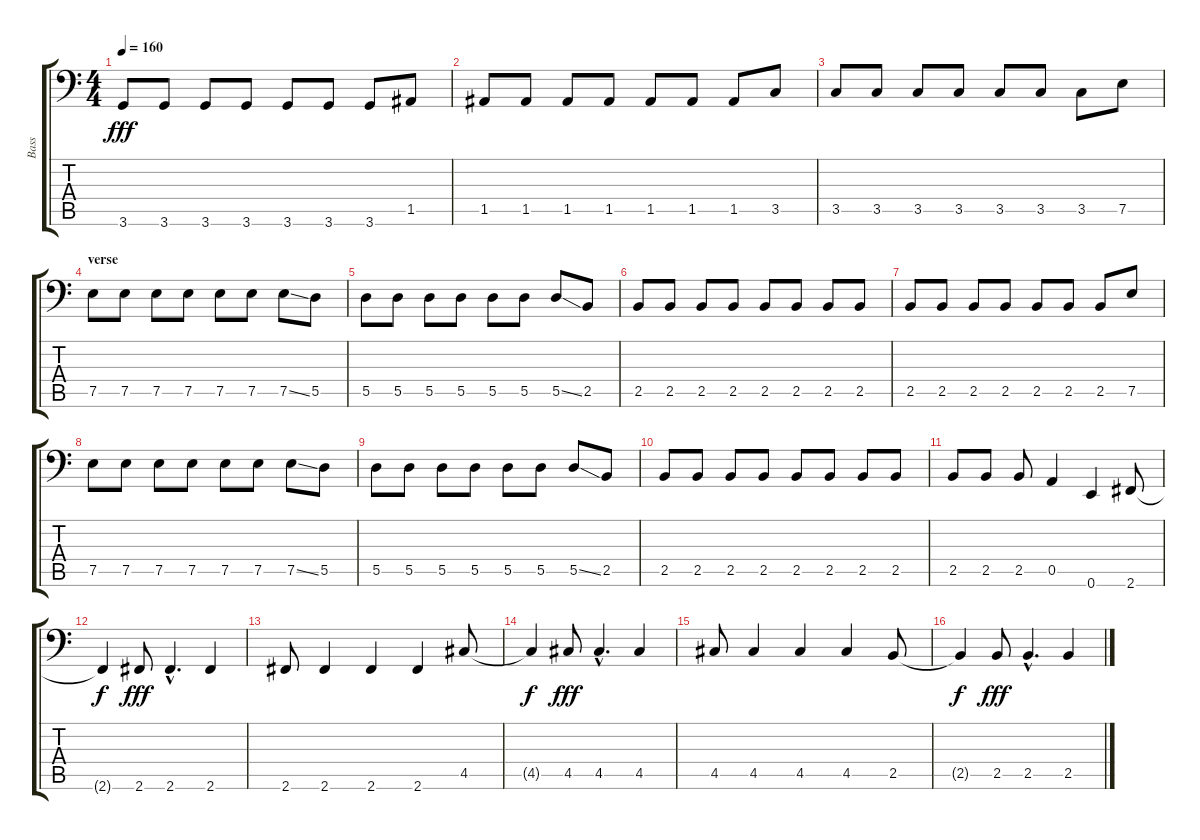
\track ("Bass" "Bass") {instrument electricbassfinger}
\staff {score tabs}
\tuning (E3 B2 G2 D2 A1 E1) {hide}
\ts (4 4)
\tempo 160
\clef f4
\ks c
3.6.8{dy fff} 3.6.8 3.6.8 3.6.8 3.6.8 3.6.8 3.6.8 1.5.8 |
1.5.8 1.5.8 1.5.8 1.5.8 1.5.8 1.5.8 1.5.8 3.5.8 |
3.5.8 3.5.8 3.5.8 3.5.8 3.5.8 3.5.8 3.5.8 7.5.8 |
\section ("" "verse")
7.5.8 7.5.8 7.5.8 7.5.8 7.5.8 7.5.8 7.5{ss}.8 5.5.8 |
5.5.8 5.5.8 5.5.8 5.5.8 5.5.8 5.5.8 5.5{ss}.8 2.5.8 |
2.5.8 2.5.8 2.5.8 2.5.8 2.5.8 2.5.8 2.5.8 2.5.8 |
2.5.8 2.5.8 2.5.8 2.5.8 2.5.8 2.5.8 2.5.8 7.5.8 |
7.5.8 7.5.8 7.5.8 7.5.8 7.5.8 7.5.8 7.5{ss}.8 5.5.8 |
5.5.8 5.5.8 5.5.8 5.5.8 5.5.8 5.5.8 5.5{ss}.8 2.5.8 |
2.5.8 2.5.8 2.5.8 2.5.8 2.5.8 2.5.8 2.5.8 2.5.8 |
2.5.8 2.5.8 2.5.8 0.5.4 0.6.4 2.6.8 |
2.6{t}.4{dy f} 2.6.8{dy fff} 2.6{hac}.4{d} 2.6.4 |
2.6.8 2.6.4 2.6.4 2.6.4 4.5.8 |
4.5{t}.4{dy f} 4.5.8{dy fff} 4.5{hac}.4{d} 4.5.4 |
4.5.8 4.5.4 4.5.4 4.5.4 2.5.8 |
2.5{t}.4{dy f} 2.5.8{dy fff} 2.5{hac}.4{d} 2.5.4
